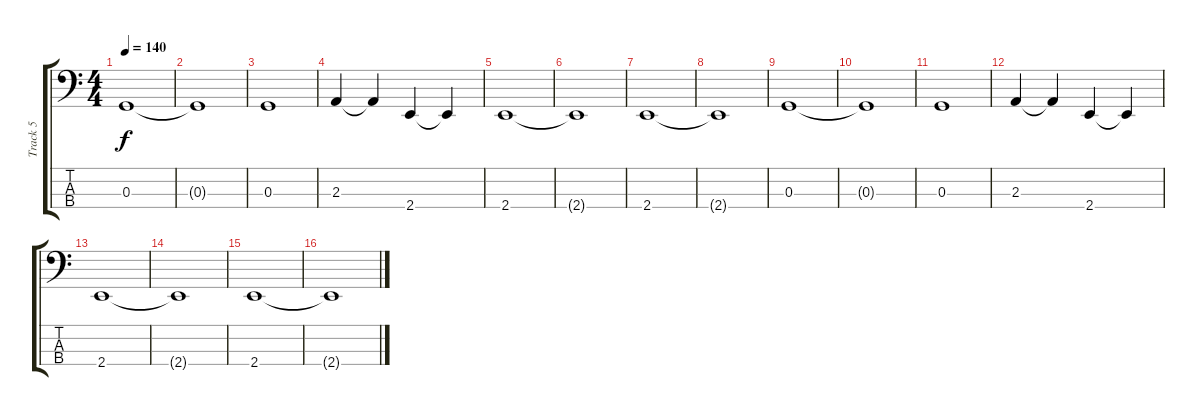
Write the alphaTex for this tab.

\track ("Track 5" "Track 5") {instrument electricbasspick}
\staff {score tabs}
\tuning (F2 C2 G1 D1) {hide}
\ts (4 4)
\tempo 140
\clef f4
\ks c
0.3.1{dy f} |
0.3{t}.1 |
0.3.1 |
2.3.4 2.3{t}.4 2.4.4 2.4{t}.4 |
2.4.1 |
2.4{t}.1 |
2.4.1 |
2.4{t}.1 |
0.3.1 |
0.3{t}.1 |
0.3.1 |
2.3.4 2.3{t}.4 2.4.4 2.4{t}.4 |
2.4.1 |
2.4{t}.1 |
2.4.1 |
2.4{t}.1
